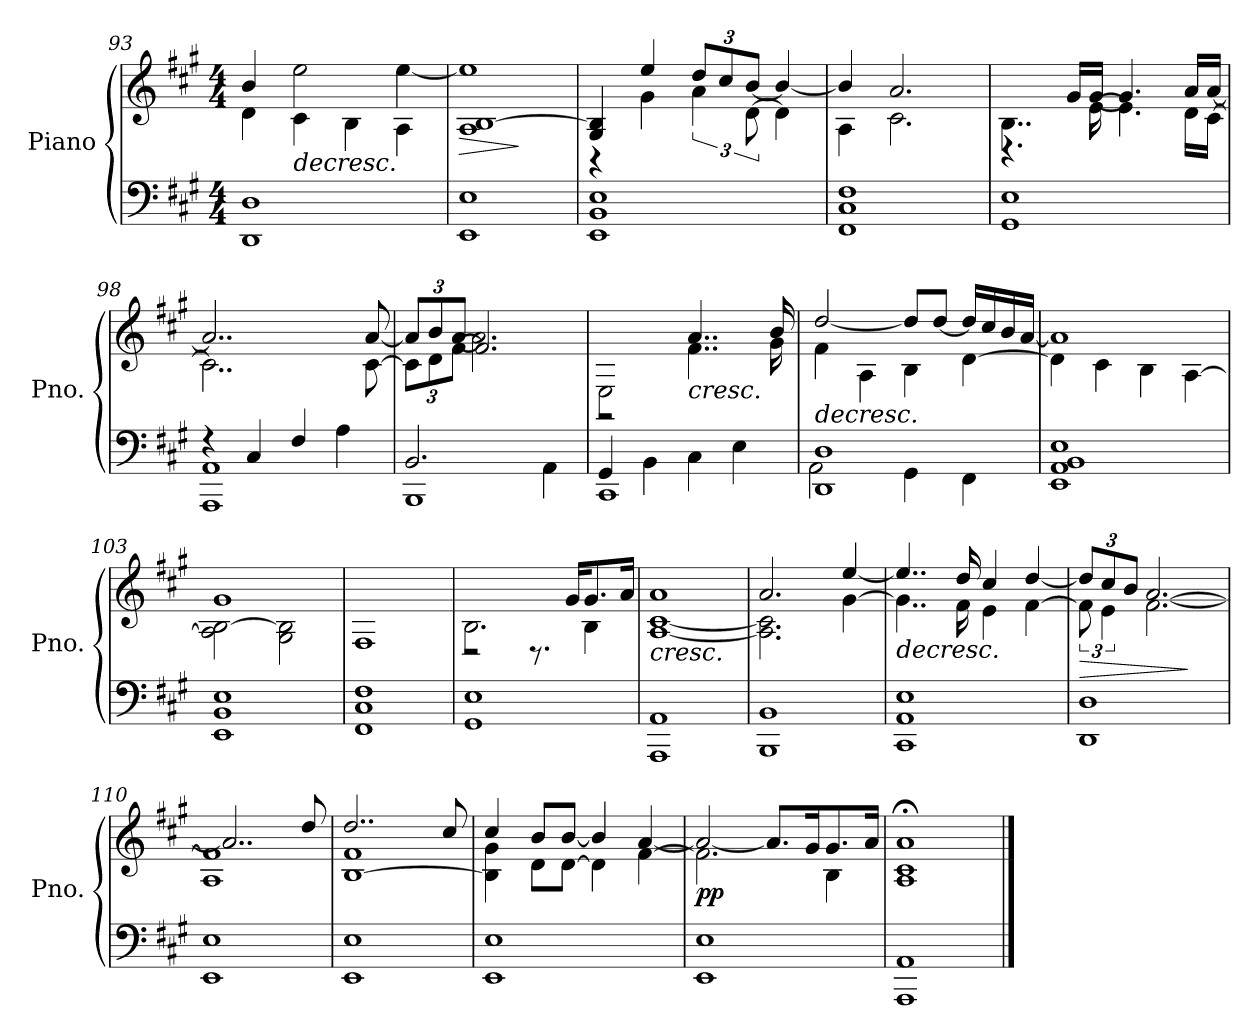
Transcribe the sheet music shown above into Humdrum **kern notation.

**kern	**kern	**dynam
*part1	*part1	*part1
*staff2	*staff1	*staff1/2
*I"Piano	*	*
*I'Pno.	*	*
*clefF4	*clefG2	*
*k[f#c#g#]	*k[f#c#g#]	*
*A:	*A:	*
*M4/4	*M4/4	*
=93	=93	=93
*	*^	*
1DD 1D	4d\	4b/	.
!	!	!	!LO:HP:b
.	4c#\	2ee\	>
.	4B\	.	.
.	4A\	[4ee\	.
!!LO:PB:g=z	!!
=94	=94	=94	=94
!	!	!	!LO:HP:b
1EE 1E	1A [1B	1ee]	>
*	*v	*v	*
.	.	]
!!LO:PB:g=z
=95	=95	=95
*	*^	*
1EE 1BB 1E	4G#/ 4B/]	4r	.
.	4g#\	4ee/	.
*	*	*Xbrackettup	*
.	6a\	12dd/L	.
.	.	12cc#/	.
.	[12d\	[12b/J	.
.	4d\]	4b/_	.
=96	=96	=96	=96
1FF# 1C# 1F#	4A\	4b/]	.
.	2.c#\	2.a/	.
=97	=97	=97	=97
1GG# 1E	4..B\	4.r	.
.	.	16g#/LL	.
.	[16e\	[16g#/JJ	.
.	4.e\]	4.g#/]	.
.	16d\LL	16a/LL	.
.	[16c#\JJ	[16a/JJ	.
!!LO:PB:g=z	!!
=98	=98	=98	=98
*^	*	*	*
1AAA 1AA	4rF	2..c#\]	2..a/]	.
.	4C#/	.	.	.
.	4F#/	.	.	.
.	4A\	.	.	.
.	.	[8c#\	[8a/	.
=99	=99	=99	=99	=99
1BBB	2.BB/	12c#\L]	12a/L]	.
.	.	12d\	12b/	.
.	.	[12f#\J	[12a/J	.
.	.	2.f#/]	2.a\]	.
.	4AA\	.	.	.
=100	=100	=100	=100	=100
1CC#	4GG#/	2E\	2r	.
.	4BB\	.	.	.
!	!	!	!	!LO:HP:b
.	4C#\	4..f#\	4..a/	<
.	4E\	.	.	.
.	.	16g#\	16b/	.
*v	*v	*	*	*
*	*v	*v	*
.	.	]
=101	=101	=101
*^	*	*
!	!	!	!LO:HP:b
*	*	*^	*
1DD 1D	2AA\	4f#\	[2dd/	>
.	.	4A\	.	.
.	4GG#\	4B\	8dd/L]	.
.	.	.	[8dd/J	.
.	4FF#\	[4d\	16dd/LL]	.
.	.	.	16cc#/	.
.	.	.	16b/	.
.	.	.	[16a/JJ	.
*v	*v	*	*	*
*	*v	*v	*
.	.	[
!!LO:PB:g=z
=102	=102	=102
*	*^	*
1EE 1AA 1BB 1E	4d\]	1a]	.
.	4c#\	.	.
.	4B\	.	.
.	[4A\	.	.
!!LO:PB:g=z	!!
=103	=103	=103	=103
1EE 1BB 1E	2A\] [2B\	1g#	.
.	2G#\ 2B\]	.	.
*	*v	*v	*
=104	=104	=104
1FF# 1C# 1F#	1F#	.
=105	=105	=105
*	*^	*
1GG# 1E	2.B\	2r	.
.	.	8.r	.
.	.	16g#/KL	.
.	4B\	8.g#/	.
.	.	16a/Jk	.
=106	=106	=106	=106
!	!	!	!LO:HP:b
*	*v	*v	*
1AAA 1AA	[1A [1c# 1a	<
.	.	]
=107	=107	=107
*	*^	*
1BBB 1BB	2.A\] 2.c#\]	2.a/	.
.	[4g#\	[4ee/	.
=108	=108	=108	=108
!	!	!	!LO:HP:b
1CC# 1AA 1E	4..g#\]	4..ee/]	>
.	16f#\	16dd/	.
.	4e\	4cc#/	.
.	[4f#\	[4dd/	.
*	*v	*v	*
.	.	[
=109	=109	=109
*	*brackettup	*
!	!	!LO:HP:b
*	*^	*
*	*	*Xbrackettup	*
1DD 1D	12f#\]	12dd/L]	>
.	6e\	12cc#/	.
.	.	12b/J	.
.	[2.f#\	[2.a/	.
*	*v	*v	*
.	.	]
!!LO:PB:g=z
=110	=110	=110
*	*^	*
1EE 1E	1A 1f#]	2..a/]	.
.	.	8dd/	.
!!LO:PB:g=z	!!
=111	=111	=111	=111
1EE 1E	[1B 1f#	2..dd/	.
.	.	8cc#/	.
*	*v	*v	*
.	.	]
=112	=112	=112
*	*^	*
1EE 1E	4B\] 4g#\	4cc#/	.
.	8d\L	8b/L	.
.	[8d\J	[8b/J	.
.	4d\]	4b/]	.
.	[4f#\	[4a/	.
=113	=113	=113	=113
!	!	!	!LO:DY:b
1EE 1E	2.f#\]	2a/_	pp
.	.	8.a/L]	.
.	.	16g#/K	.
.	4B\	8.g#/	.
.	.	16a/Jk	.
*	*v	*v	*
=114	=114	=114
1AAA 1AA	1A;< 1c#;< 1a;<	.
==	==	==
*-	*-	*-
